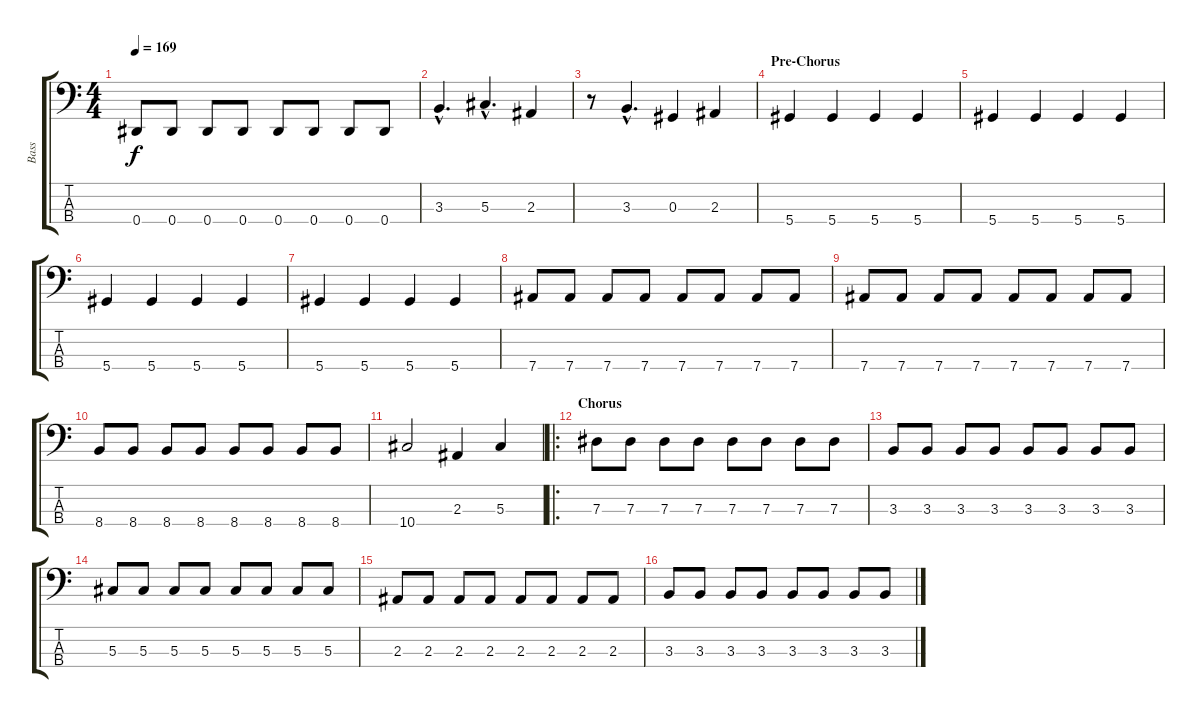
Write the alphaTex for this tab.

\track ("Bass" "Bass") {instrument electricbassfinger}
\staff {score tabs}
\tuning (Gb2 Db2 Ab1 Eb1) {hide}
\ts (4 4)
\tempo 169
\clef f4
\ks c
0.4.8{dy f} 0.4.8 0.4.8 0.4.8 0.4.8 0.4.8 0.4.8 0.4.8 |
3.3{hac}.4{d} 5.3{hac}.4{d} 2.3.4 |
r.8 3.3{hac}.4{d} 0.3.4 2.3.4 |
\section ("" "Pre-Chorus")
5.4.4 5.4.4 5.4.4 5.4.4 |
5.4.4 5.4.4 5.4.4 5.4.4 |
5.4.4 5.4.4 5.4.4 5.4.4 |
5.4.4 5.4.4 5.4.4 5.4.4 |
7.4.8 7.4.8 7.4.8 7.4.8 7.4.8 7.4.8 7.4.8 7.4.8 |
7.4.8 7.4.8 7.4.8 7.4.8 7.4.8 7.4.8 7.4.8 7.4.8 |
8.4.8 8.4.8 8.4.8 8.4.8 8.4.8 8.4.8 8.4.8 8.4.8 |
10.4.2 2.3.4 5.3.4 |
\ro
\section ("" "Chorus")
7.3.8 7.3.8 7.3.8 7.3.8 7.3.8 7.3.8 7.3.8 7.3.8 |
3.3.8 3.3.8 3.3.8 3.3.8 3.3.8 3.3.8 3.3.8 3.3.8 |
5.3.8 5.3.8 5.3.8 5.3.8 5.3.8 5.3.8 5.3.8 5.3.8 |
2.3.8 2.3.8 2.3.8 2.3.8 2.3.8 2.3.8 2.3.8 2.3.8 |
3.3.8 3.3.8 3.3.8 3.3.8 3.3.8 3.3.8 3.3.8 3.3.8
